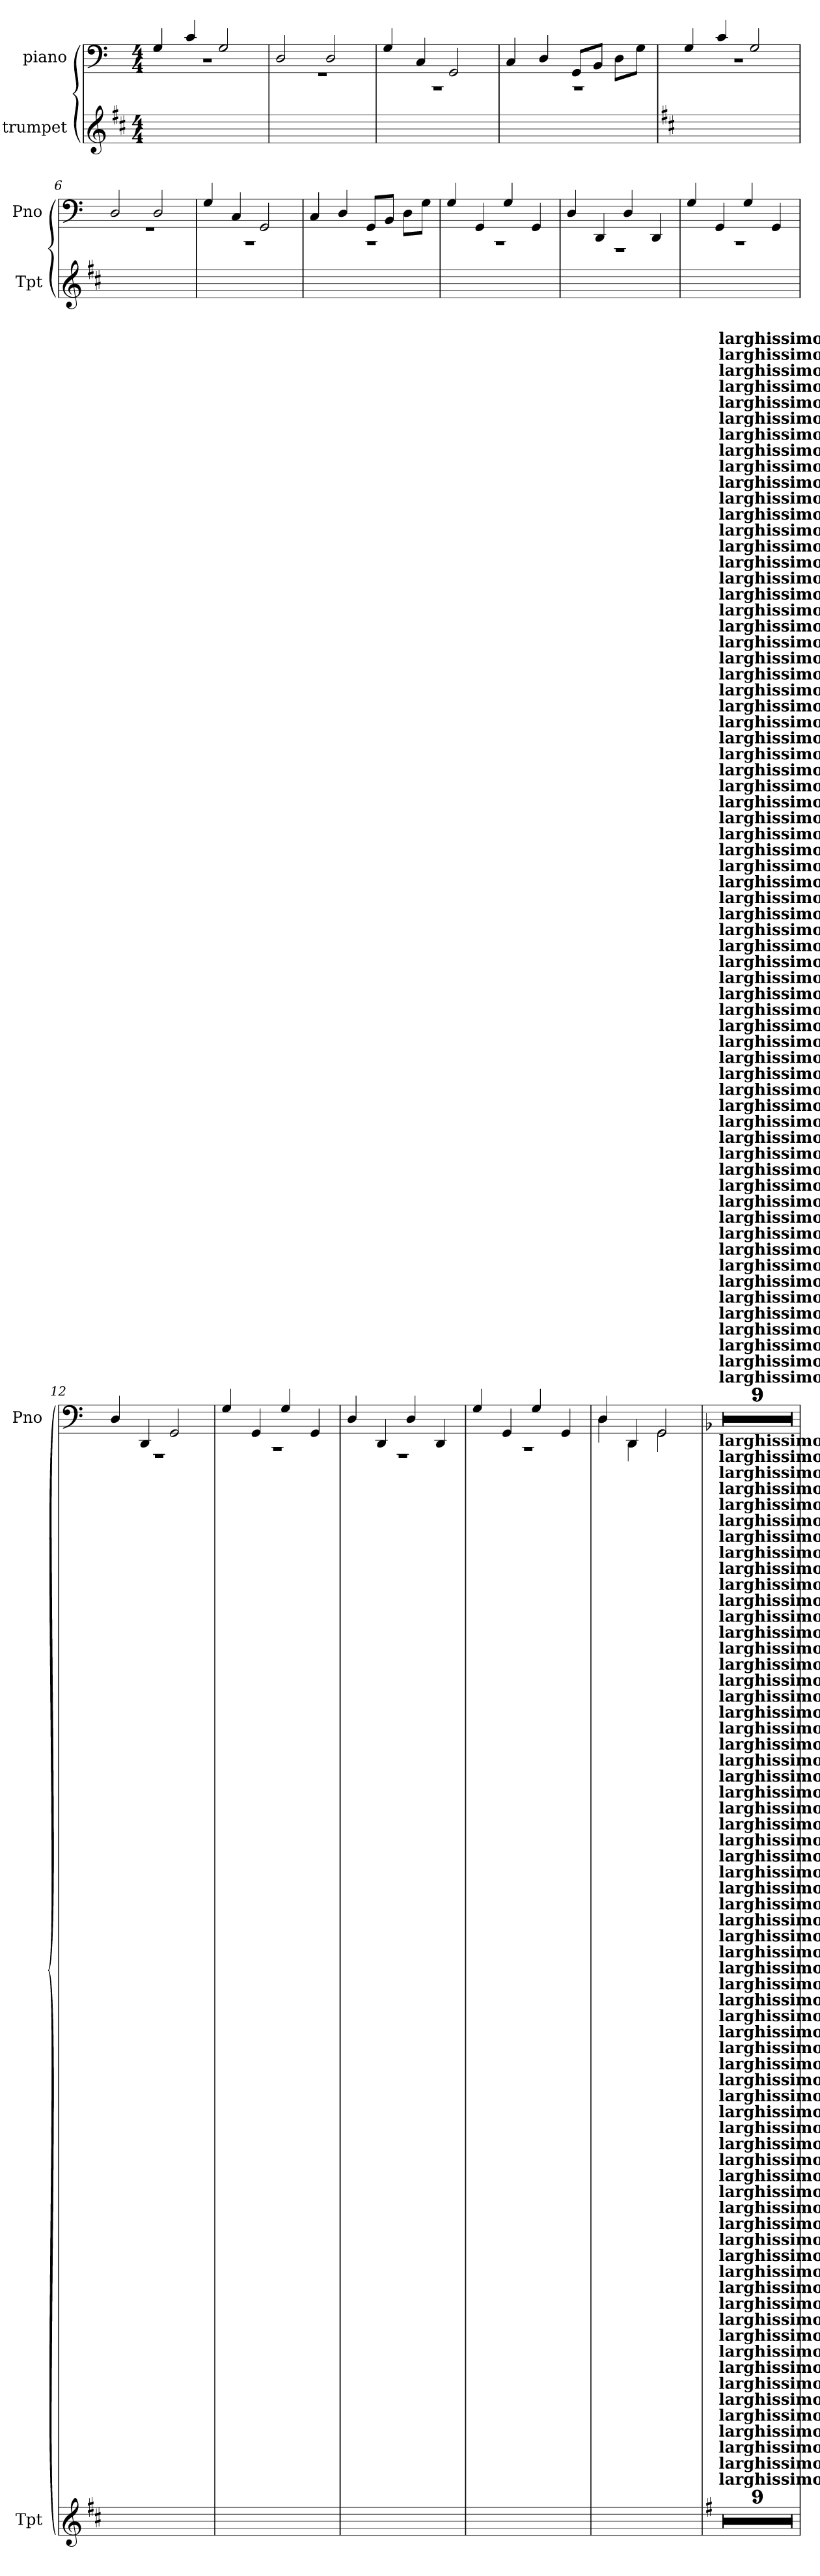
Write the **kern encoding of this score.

**kern	**kern
*part2	*part1
*staff2	*staff1
*I"trumpet	*I"piano
*I'Tpt	*I'Pno
*clefG2	*clefF4
*ITrd1c2	*
*k[]	*k[]
*C:	*C:
*M4/4	*M4/4
*MM120	*MM120
=1	=1
*	*^
1ryy	4G	1r
.	4c	.
.	2G	.
=2	=2	=2
1ryy	2D	1r
.	2D	.
=3	=3	=3
1ryy	4G	1r
.	4C	.
.	2GG	.
=4	=4	=4
1ryy	4C	1r
.	4D	.
.	8GG/L	.
.	8BB/J	.
.	8D\L	.
.	8G\J	.
=5	=5	=5
*k[]	*k[]	*
*C:	*C:	*
1ryy	4G	1r
.	4c	.
.	2G	.
=6	=6	=6
1ryy	2D	1r
.	2D	.
=7	=7	=7
1ryy	4G	1r
.	4C	.
.	2GG	.
=8	=8	=8
1ryy	4C	1r
.	4D	.
.	8GG/L	.
.	8BB/J	.
.	8D\L	.
.	8G\J	.
=9	=9	=9
1ryy	4G	1r
.	4GG	.
.	4G	.
.	4GG	.
=10	=10	=10
1ryy	4D	1r
.	4DD	.
.	4D	.
.	4DD	.
=11	=11	=11
1ryy	4G	1r
.	4GG	.
.	4G	.
.	4GG	.
=12	=12	=12
1ryy	4D	1r
.	4DD	.
.	2GG	.
=13	=13	=13
1ryy	4G	1r
.	4GG	.
.	4G	.
.	4GG	.
=14	=14	=14
1ryy	4D	1r
.	4DD	.
.	4D	.
.	4DD	.
=15	=15	=15
1ryy	4G	1r
.	4GG	.
.	4G	.
.	4GG	.
=16	=16	=16
1ryy	4D	4D
.	4DD	4DD
.	2GG	2GG
=17	=17	=17
*k[b-]	*k[b-]	*
*F:	*F:	*
!	!LO:TX:a:B:t=larghissimo	!
!	!LO:TX:a:B:t=larghissimo	!
!	!LO:TX:a:B:t=larghissimo	!
!	!LO:TX:a:B:t=larghissimo	!
!	!LO:TX:a:B:t=larghissimo	!
!	!LO:TX:a:B:t=larghissimo	!
!	!LO:TX:a:B:t=larghissimo	!
!	!LO:TX:a:B:t=larghissimo	!
!	!LO:TX:a:B:t=larghissimo	!
!	!LO:TX:a:B:t=larghissimo	!
!	!LO:TX:a:B:t=larghissimo	!
!	!LO:TX:a:B:t=larghissimo	!
!	!LO:TX:a:B:t=larghissimo	!
!	!LO:TX:a:B:t=larghissimo	!
!	!LO:TX:a:B:t=larghissimo	!
!	!LO:TX:a:B:t=larghissimo	!
!	!LO:TX:a:B:t=larghissimo	!
!	!LO:TX:a:B:t=larghissimo	!
!	!LO:TX:a:B:t=larghissimo	!
!	!LO:TX:a:B:t=larghissimo	!
!	!LO:TX:a:B:t=larghissimo	!
!	!LO:TX:a:B:t=larghissimo	!
!	!LO:TX:a:B:t=larghissimo	!
!	!LO:TX:a:B:t=larghissimo	!
!	!LO:TX:a:B:t=larghissimo	!
!	!LO:TX:a:B:t=larghissimo	!
!	!LO:TX:a:B:t=larghissimo	!
!	!LO:TX:a:B:t=larghissimo	!
!	!LO:TX:a:B:t=larghissimo	!
!	!LO:TX:a:B:t=larghissimo	!
!	!LO:TX:a:B:t=larghissimo	!
!	!LO:TX:a:B:t=larghissimo	!
!	!LO:TX:a:B:t=larghissimo	!
!	!LO:TX:a:B:t=larghissimo	!
!	!LO:TX:a:B:t=larghissimo	!
!	!LO:TX:a:B:t=larghissimo	!
!	!LO:TX:a:B:t=larghissimo	!
!	!LO:TX:a:B:t=larghissimo	!
!	!LO:TX:a:B:t=larghissimo	!
!	!LO:TX:a:B:t=larghissimo	!
!	!LO:TX:a:B:t=larghissimo	!
!	!LO:TX:a:B:t=larghissimo	!
!	!LO:TX:a:B:t=larghissimo	!
!	!LO:TX:a:B:t=larghissimo	!
!	!LO:TX:a:B:t=larghissimo	!
!	!LO:TX:a:B:t=larghissimo	!
!	!LO:TX:a:B:t=larghissimo	!
!	!LO:TX:a:B:t=larghissimo	!
!	!LO:TX:a:B:t=larghissimo	!
!	!LO:TX:a:B:t=larghissimo	!
!	!LO:TX:a:B:t=larghissimo	!
!	!LO:TX:a:B:t=larghissimo	!
!	!LO:TX:a:B:t=larghissimo	!
!	!LO:TX:a:B:t=larghissimo	!
!	!LO:TX:a:B:t=larghissimo	!
!	!LO:TX:a:B:t=larghissimo	!
!	!LO:TX:a:B:t=larghissimo	!
!	!LO:TX:a:B:t=larghissimo	!
!	!LO:TX:a:B:t=larghissimo	!
!	!LO:TX:a:B:t=larghissimo	!
!	!LO:TX:a:B:t=larghissimo	!
!	!LO:TX:a:B:t=larghissimo	!
!	!LO:TX:a:B:t=larghissimo	!
!	!LO:TX:a:B:t=larghissimo	!
!	!LO:TX:a:B:t=larghissimo	!
!	!LO:TX:a:B:t=larghissimo	!
!LO:TX:a:B:t=larghissimo	!	!
!LO:TX:a:B:t=larghissimo	!	!
!LO:TX:a:B:t=larghissimo	!	!
!LO:TX:a:B:t=larghissimo	!	!
!LO:TX:a:B:t=larghissimo	!	!
!LO:TX:a:B:t=larghissimo	!	!
!LO:TX:a:B:t=larghissimo	!	!
!LO:TX:a:B:t=larghissimo	!	!
!LO:TX:a:B:t=larghissimo	!	!
!LO:TX:a:B:t=larghissimo	!	!
!LO:TX:a:B:t=larghissimo	!	!
!LO:TX:a:B:t=larghissimo	!	!
!LO:TX:a:B:t=larghissimo	!	!
!LO:TX:a:B:t=larghissimo	!	!
!LO:TX:a:B:t=larghissimo	!	!
!LO:TX:a:B:t=larghissimo	!	!
!LO:TX:a:B:t=larghissimo	!	!
!LO:TX:a:B:t=larghissimo	!	!
!LO:TX:a:B:t=larghissimo	!	!
!LO:TX:a:B:t=larghissimo	!	!
!LO:TX:a:B:t=larghissimo	!	!
!LO:TX:a:B:t=larghissimo	!	!
!LO:TX:a:B:t=larghissimo	!	!
!LO:TX:a:B:t=larghissimo	!	!
!LO:TX:a:B:t=larghissimo	!	!
!LO:TX:a:B:t=larghissimo	!	!
!LO:TX:a:B:t=larghissimo	!	!
!LO:TX:a:B:t=larghissimo	!	!
!LO:TX:a:B:t=larghissimo	!	!
!LO:TX:a:B:t=larghissimo	!	!
!LO:TX:a:B:t=larghissimo	!	!
!LO:TX:a:B:t=larghissimo	!	!
!LO:TX:a:B:t=larghissimo	!	!
!LO:TX:a:B:t=larghissimo	!	!
!LO:TX:a:B:t=larghissimo	!	!
!LO:TX:a:B:t=larghissimo	!	!
!LO:TX:a:B:t=larghissimo	!	!
!LO:TX:a:B:t=larghissimo	!	!
!LO:TX:a:B:t=larghissimo	!	!
!LO:TX:a:B:t=larghissimo	!	!
!LO:TX:a:B:t=larghissimo	!	!
!LO:TX:a:B:t=larghissimo	!	!
!LO:TX:a:B:t=larghissimo	!	!
!LO:TX:a:B:t=larghissimo	!	!
!LO:TX:a:B:t=larghissimo	!	!
!LO:TX:a:B:t=larghissimo	!	!
!LO:TX:a:B:t=larghissimo	!	!
!LO:TX:a:B:t=larghissimo	!	!
!LO:TX:a:B:t=larghissimo	!	!
!LO:TX:a:B:t=larghissimo	!	!
!LO:TX:a:B:t=larghissimo	!	!
!LO:TX:a:B:t=larghissimo	!	!
!LO:TX:a:B:t=larghissimo	!	!
!LO:TX:a:B:t=larghissimo	!	!
!LO:TX:a:B:t=larghissimo	!	!
!LO:TX:a:B:t=larghissimo	!	!
!LO:TX:a:B:t=larghissimo	!	!
!LO:TX:a:B:t=larghissimo	!	!
!LO:TX:a:B:t=larghissimo	!	!
!LO:TX:a:B:t=larghissimo	!	!
!LO:TX:a:B:t=larghissimo	!	!
!LO:TX:a:B:t=larghissimo	!	!
!LO:TX:a:B:t=larghissimo	!	!
!LO:TX:a:B:t=larghissimo	!	!
!LO:TX:a:B:t=larghissimo	!	!
!LO:TX:a:B:t=larghissimo	!	!
1ryy	1r	1r
=18	=18	=18
1ryy	1r	1r
=19	=19	=19
1ryy	1r	1r
=20	=20	=20
1ryy	1r	1r
=21	=21	=21
1ryy	1r	1r
=22	=22	=22
1ryy	1r	1r
=23	=23	=23
1ryy	1r	1r
=24	=24	=24
1ryy	1r	1r
=25	=25	=25
1ryy	1r	1r
*	*v	*v
=	=
*-	*-
